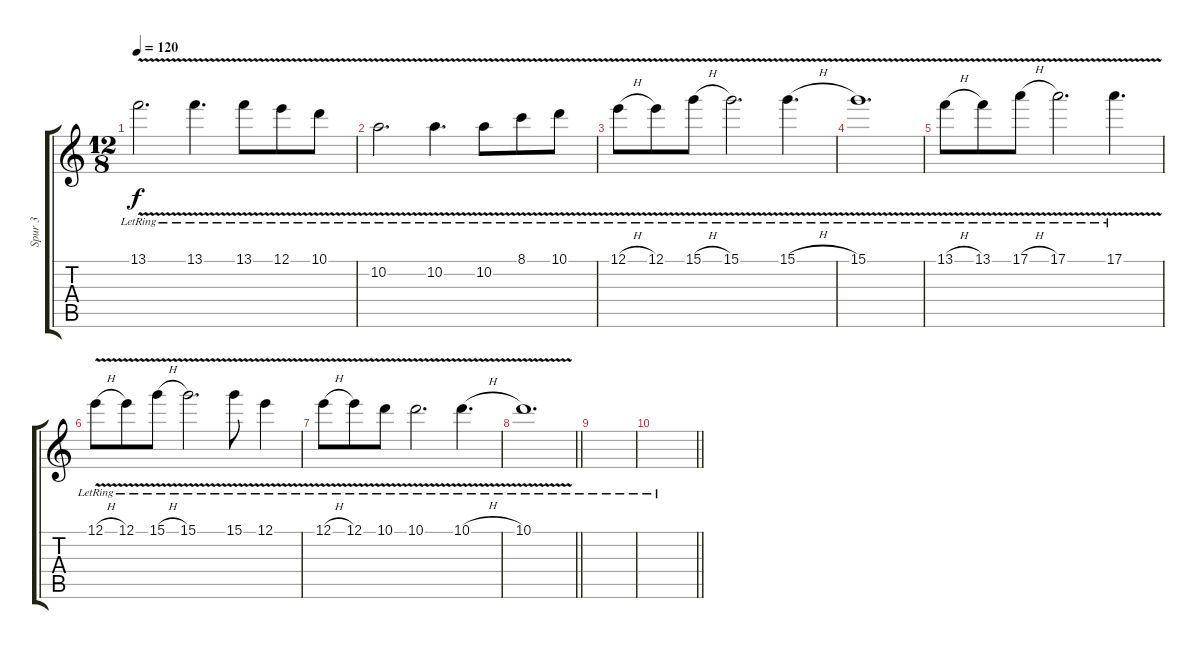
\track ("Spur 3" "Spur 3") {instrument acousticguitarsteel}
\staff {score tabs}
\tuning (E4 B3 G3 D3 A2 E2) {hide}
\ts (12 8)
\tempo 120
\clef g2
\ks c
13.1{v lr}.2{d dy f} 13.1{v lr}.4{d} 13.1{v lr}.8 12.1{v lr}.8 10.1{v lr}.8 |
10.2{v lr}.2{d} 10.2{v lr}.4{d} 10.2{v lr}.8 8.1{v lr}.8 10.1{v lr}.8 |
12.1{v h lr}.8 12.1{v lr}.8 15.1{v h lr}.8 15.1{v lr}.2{d} 15.1{v h lr}.4{d} |
15.1{v lr}.1{d} |
13.1{v h lr}.8 13.1{v lr}.8 17.1{v h lr}.8 17.1{v lr}.2{d} 17.1{v lr}.4{d} |
12.1{v h lr}.8 12.1{v lr}.8 15.1{v h lr}.8 15.1{v lr}.2{d} 15.1{v lr}.8 12.1{v lr}.4 |
12.1{v h lr}.8 12.1{v lr}.8 10.1{v lr}.8 10.1{v lr}.2{d} 10.1{v h lr}.4{d} |
\barLineRight lightlight
10.1{v lr}.1{d} |
|
\barLineRight lightlight
